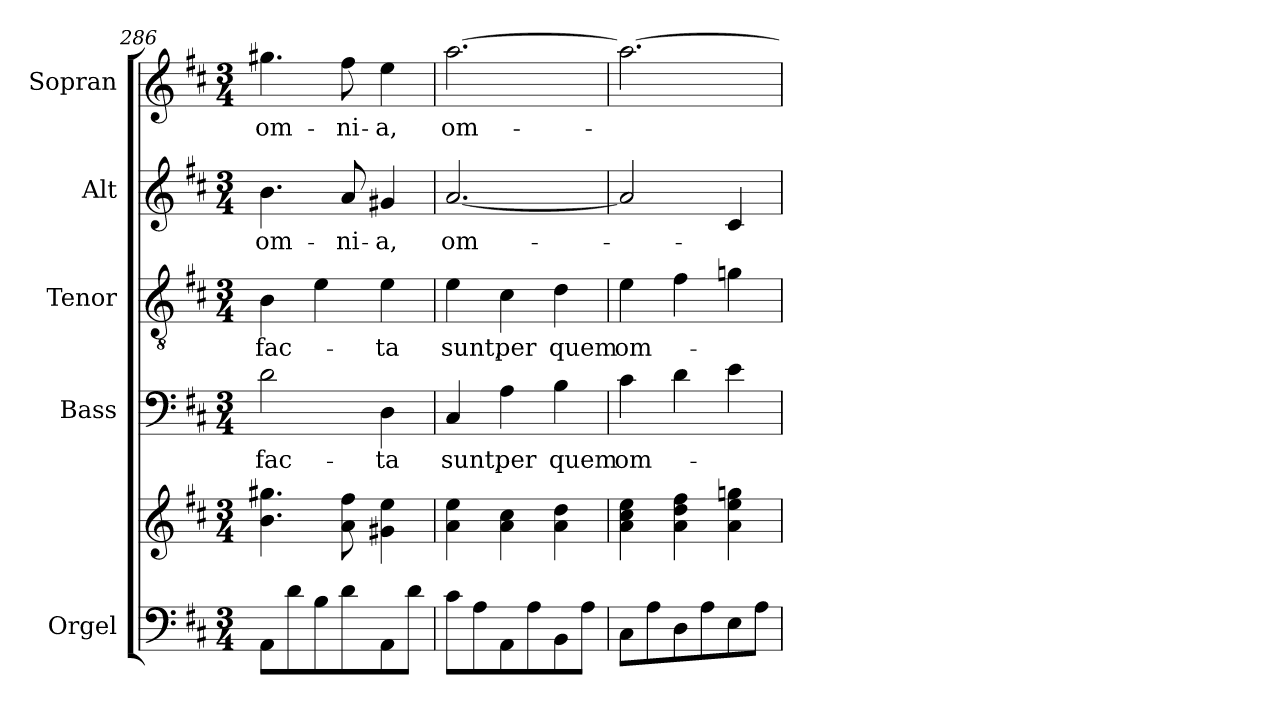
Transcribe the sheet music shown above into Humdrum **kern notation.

**kern	**kern	**kern	**text	**kern	**text	**kern	**text	**kern	**text
*part5	*part5	*part4	*part4	*part3	*part3	*part2	*part2	*part1	*part1
*staff6	*staff5	*staff4	*staff4	*staff3	*staff3	*staff2	*staff2	*staff1	*staff1
*I"Orgel	*	*I"Bass	*	*I"Tenor	*	*I"Alt	*	*I"Sopran	*
*I'Org.	*	*I'B.	*	*I'T.	*	*I'A.	*	*I'S.	*
*clefF4	*clefG2	*clefF4	*	*clefGv2	*	*clefG2	*	*clefG2	*
*k[f#c#]	*k[f#c#]	*k[f#c#]	*	*k[f#c#]	*	*k[f#c#]	*	*k[f#c#]	*
*D:	*D:	*D:	*	*D:	*	*D:	*	*D:	*
*M3/4	*M3/4	*M3/4	*	*M3/4	*	*M3/4	*	*M3/4	*
=286	=286	=286	=286	=286	=286	=286	=286	=286	=286
!	!	!	!LO:LY:b	!	!LO:LY:b	!	!LO:LY:b	!	!LO:LY:b
8AA\L	4.b\ 4.gg#X\	2d\	fac-	4B\	fac-	4.b\	om-	4.gg#X\	om-
8d\	.	.	.	.	.	.	.	.	.
8B\	.	.	.	4e\	.	.	.	.	.
!	!	!	!	!	!	!	!LO:LY:b	!	!LO:LY:b
8d\	8a\ 8ff#\	.	.	.	.	8a/	-ni-	8ff#\	-ni-
!	!	!	!LO:LY:b	!	!LO:LY:b	!	!LO:LY:b	!	!LO:LY:b
8AA\	4g#X\ 4ee\	4D\	-ta	4e\	-ta	4g#X/	-a,	4ee\	-a,
8d\J	.	.	.	.	.	.	.	.	.
=287	=287	=287	=287	=287	=287	=287	=287	=287	=287
!	!	!	!LO:LY:b	!	!LO:LY:b	!	!LO:LY:b	!	!LO:LY:b
8c#\L	4a\ 4ee\	4C#/	sunt,	4e\	sunt,	[2.a/	om-	[2.aa\	om-
8A\	.	.	.	.	.	.	.	.	.
!	!	!	!LO:LY:b	!	!LO:LY:b	!	!	!	!
8AA\	4a\ 4cc#\	4A\	per	4c#\	per	.	.	.	.
8A\	.	.	.	.	.	.	.	.	.
!	!	!	!LO:LY:b	!	!LO:LY:b	!	!	!	!
8BB\	4a\ 4dd\	4B\	quem	4d\	quem	.	.	.	.
8A\J	.	.	.	.	.	.	.	.	.
=288	=288	=288	=288	=288	=288	=288	=288	=288	=288
!	!	!	!LO:LY:b	!	!LO:LY:b	!	!	!	!
8C#\L	4a\ 4cc#\ 4ee\	4c#\	om-	4e\	om-	2a/]	.	2.aa\_	.
8A\	.	.	.	.	.	.	.	.	.
8D\	4a\ 4dd\ 4ff#\	4d\	.	4f#\	.	.	.	.	.
8A\	.	.	.	.	.	.	.	.	.
8E\	4a\ 4ee\ 4ggn\	4e\	.	4gn\	.	4c#/	.	.	.
8A\J	.	.	.	.	.	.	.	.	.
=	=	=	=	=	=	=	=	=	=
*-	*-	*-	*-	*-	*-	*-	*-	*-	*-
